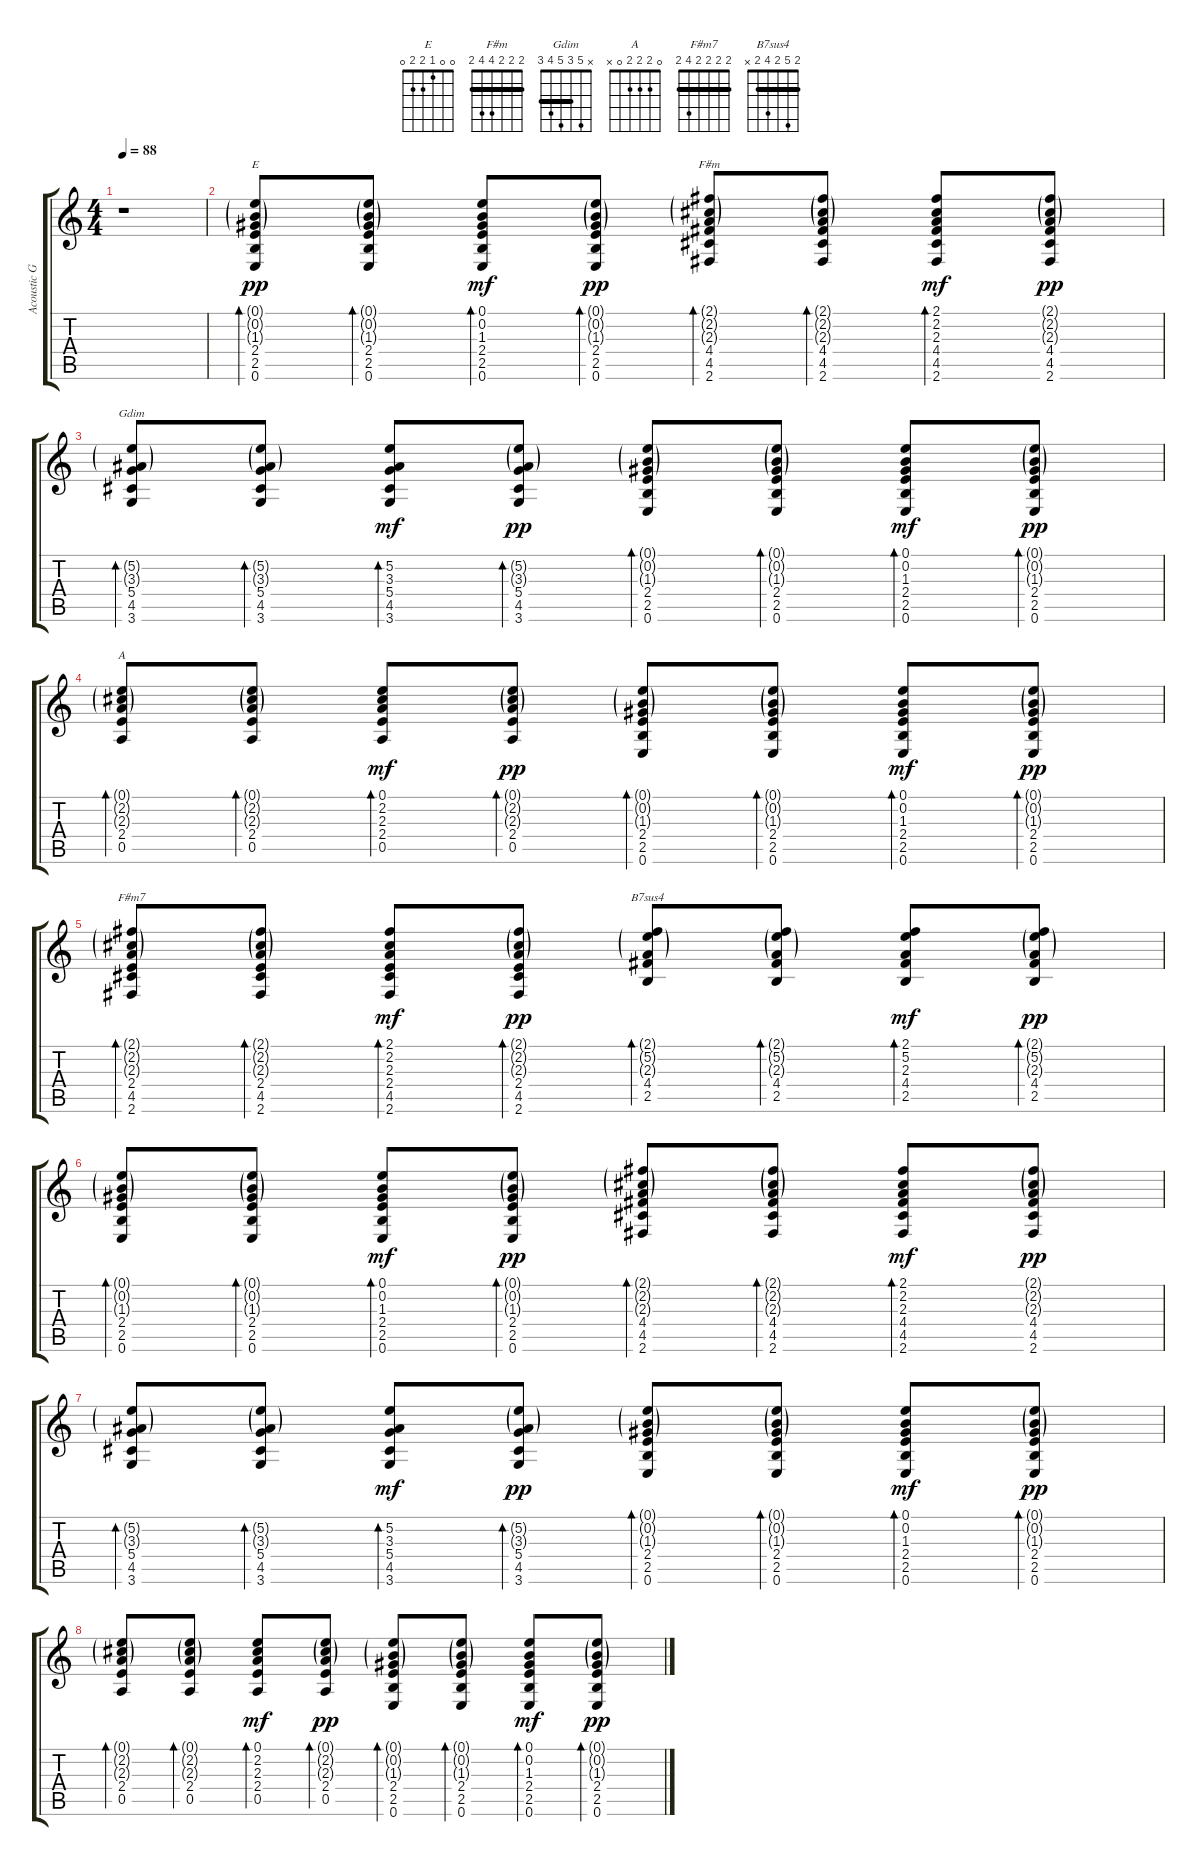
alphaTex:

\track ("Acoustic Guitar" "Acoustic G") {instrument acousticguitarsteel}
\staff {score tabs}
\tuning (E4 B3 G3 D3 A2 E2) {hide}
\chord ("E" 0 0 1 2 2 0)
\chord ("F#m" 2 2 2 4 4 2) {barre 2}
\chord ("Gdim" x 5 3 5 4 3) {barre 3}
\chord ("A" 0 2 2 2 0 x)
\chord ("F#m7" 2 2 2 2 4 2) {barre 2}
\chord ("B7sus4" 2 5 2 4 2 x) {barre 2}
\ts (4 4)
\section ("" "")
\tempo 88
\clef g2
\ks c
r.1{dy pp instrument acousticguitarsteel} |
(0.1{g} 0.2{g} 1.3{g} 2.4 2.5 0.6).8{bd 60 ch "E"} (0.1{g} 0.2{g} 1.3{g} 2.4 2.5 0.6).8{bd 60} (0.1 0.2 1.3 2.4 2.5 0.6).8{bd 30 dy mf} (0.1{g} 0.2{g} 1.3{g} 2.4 2.5 0.6).8{bd 120 dy pp} (2.1{g} 2.2{g} 2.3{g} 4.4 4.5 2.6).8{bd 120 ch "F#m"} (2.1{g} 2.2{g} 2.3{g} 4.4 4.5 2.6).8{bd 120} (2.1 2.2 2.3 4.4 4.5 2.6).8{bd 30 dy mf} (2.1{g} 2.2{g} 2.3{g} 4.4 4.5 2.6).8{dy pp} |
(5.2{g} 3.3{g} 5.4 4.5 3.6).8{bd 120 ch "Gdim"} (5.2{g} 3.3{g} 5.4 4.5 3.6).8{bd 120} (5.2 3.3 5.4 4.5 3.6).8{bd 30 dy mf} (5.2{g} 3.3{g} 5.4 4.5 3.6).8{bd 120 dy pp} (0.1{g} 0.2{g} 1.3{g} 2.4 2.5 0.6).8{bd 120} (0.1{g} 0.2{g} 1.3{g} 2.4 2.5 0.6).8{bd 120} (0.1 0.2 1.3 2.4 2.5 0.6).8{bd 30 dy mf} (0.1{g} 0.2{g} 1.3{g} 2.4 2.5 0.6).8{bd 120 dy pp} |
(0.1{g} 2.2{g} 2.3{g} 2.4 0.5).8{bd 60 ch "A"} (0.1{g} 2.2{g} 2.3{g} 2.4 0.5).8{bd 60} (0.1 2.2 2.3 2.4 0.5).8{bd 30 dy mf} (0.1{g} 2.2{g} 2.3{g} 2.4 0.5).8{bd 60 dy pp} (0.1{g} 0.2{g} 1.3{g} 2.4 2.5 0.6).8{bd 60} (0.1{g} 0.2{g} 1.3{g} 2.4 2.5 0.6).8{bd 60} (0.1 0.2 1.3 2.4 2.5 0.6).8{bd 30 dy mf} (0.1{g} 0.2{g} 1.3{g} 2.4 2.5 0.6).8{bd 60 dy pp} |
(2.1{g} 2.2{g} 2.3{g} 2.4 4.5 2.6).8{bd 60 ch "F#m7"} (2.1{g} 2.2{g} 2.3{g} 2.4 4.5 2.6).8{bd 60} (2.1 2.2 2.3 2.4 4.5 2.6).8{bd 30 dy mf} (2.1{g} 2.2{g} 2.3{g} 2.4 4.5 2.6).8{bd 60 dy pp} (2.1{g} 5.2{g} 2.3{g} 4.4 2.5).8{bd 60 ch "B7sus4"} (2.1{g} 5.2{g} 2.3{g} 4.4 2.5).8{bd 60} (2.1 5.2 2.3 4.4 2.5).8{bd 30 dy mf} (2.1{g} 5.2{g} 2.3{g} 4.4 2.5).8{bd 60 dy pp} |
(0.1{g} 0.2{g} 1.3{g} 2.4 2.5 0.6).8{bd 60} (0.1{g} 0.2{g} 1.3{g} 2.4 2.5 0.6).8{bd 60} (0.1 0.2 1.3 2.4 2.5 0.6).8{bd 30 dy mf} (0.1{g} 0.2{g} 1.3{g} 2.4 2.5 0.6).8{bd 120 dy pp} (2.1{g} 2.2{g} 2.3{g} 4.4 4.5 2.6).8{bd 120} (2.1{g} 2.2{g} 2.3{g} 4.4 4.5 2.6).8{bd 120} (2.1 2.2 2.3 4.4 4.5 2.6).8{bd 30 dy mf} (2.1{g} 2.2{g} 2.3{g} 4.4 4.5 2.6).8{dy pp} |
(5.2{g} 3.3{g} 5.4 4.5 3.6).8{bd 120} (5.2{g} 3.3{g} 5.4 4.5 3.6).8{bd 120} (5.2 3.3 5.4 4.5 3.6).8{bd 30 dy mf} (5.2{g} 3.3{g} 5.4 4.5 3.6).8{bd 120 dy pp} (0.1{g} 0.2{g} 1.3{g} 2.4 2.5 0.6).8{bd 120} (0.1{g} 0.2{g} 1.3{g} 2.4 2.5 0.6).8{bd 120} (0.1 0.2 1.3 2.4 2.5 0.6).8{bd 30 dy mf} (0.1{g} 0.2{g} 1.3{g} 2.4 2.5 0.6).8{bd 120 dy pp} |
(0.1{g} 2.2{g} 2.3{g} 2.4 0.5).8{bd 60} (0.1{g} 2.2{g} 2.3{g} 2.4 0.5).8{bd 60} (0.1 2.2 2.3 2.4 0.5).8{bd 30 dy mf} (0.1{g} 2.2{g} 2.3{g} 2.4 0.5).8{bd 60 dy pp} (0.1{g} 0.2{g} 1.3{g} 2.4 2.5 0.6).8{bd 60} (0.1{g} 0.2{g} 1.3{g} 2.4 2.5 0.6).8{bd 60} (0.1 0.2 1.3 2.4 2.5 0.6).8{bd 30 dy mf} (0.1{g} 0.2{g} 1.3{g} 2.4 2.5 0.6).8{bd 60 dy pp}
